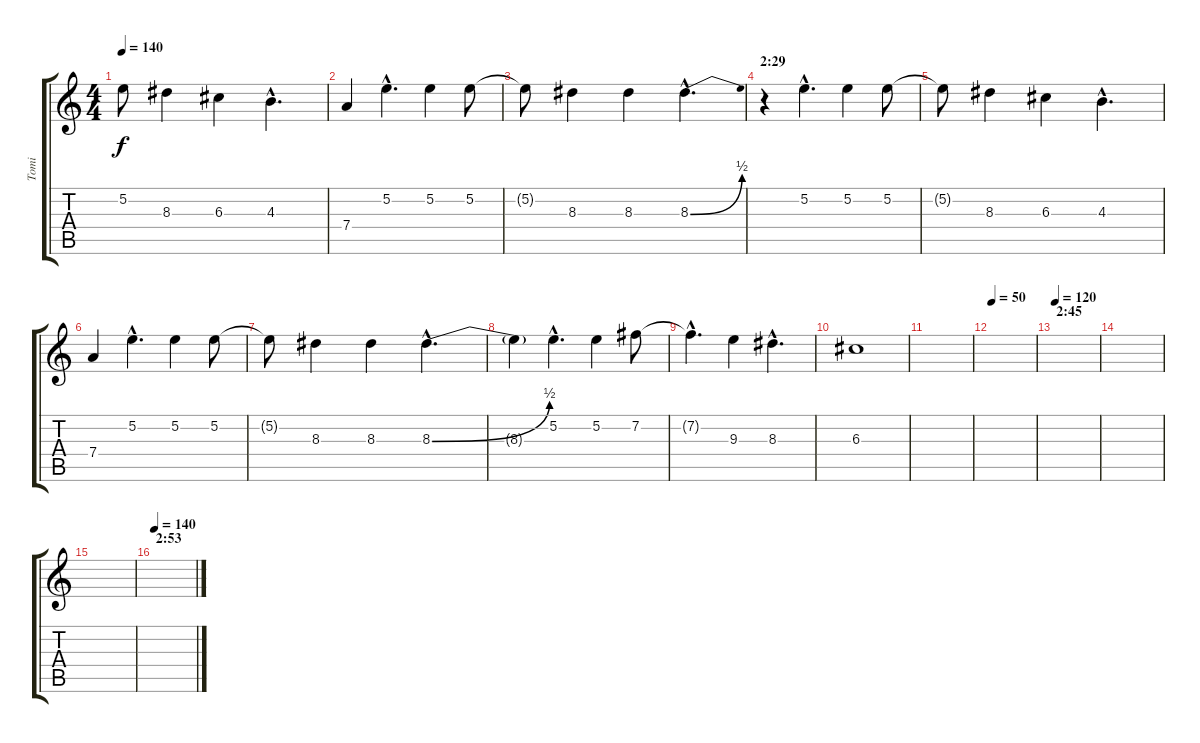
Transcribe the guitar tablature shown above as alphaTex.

\track ("Tomi" "Tomi") {instrument distortionguitar}
\staff {score tabs}
\tuning (E4 B3 G3 D3 A2 E2) {hide}
\ts (4 4)
\tempo 140
\clef g2
\ks c
5.2{t}.8{dy f} 8.3.4 6.3.4 4.3{hac}.4{d} |
7.4.4 5.2{hac}.4{d} 5.2.4 5.2.8 |
5.2{t}.8 8.3.4 8.3.4 8.3{be (bend 0 0 60 2) hac}.4{d} |
\section ("" "2:29")
r.4 5.2{hac}.4{d} 5.2.4 5.2.8 |
5.2{t}.8 8.3.4 6.3.4 4.3{hac}.4{d} |
7.4.4 5.2{hac}.4{d} 5.2.4 5.2.8 |
5.2{t}.8 8.3.4 8.3.4 8.3{be (bend 0 0 60 2) hac}.4{d} |
8.3{t}.4 5.2{hac}.4{d} 5.2.4 7.2.8 |
7.2{hac t}.4{d} 9.3.4 8.3{hac}.4{d} |
6.3.1 |
|
\tempo 50
|
\section ("" "2:45")
\tempo 120
|
|
|
\section ("" "2:53")
\tempo 140
